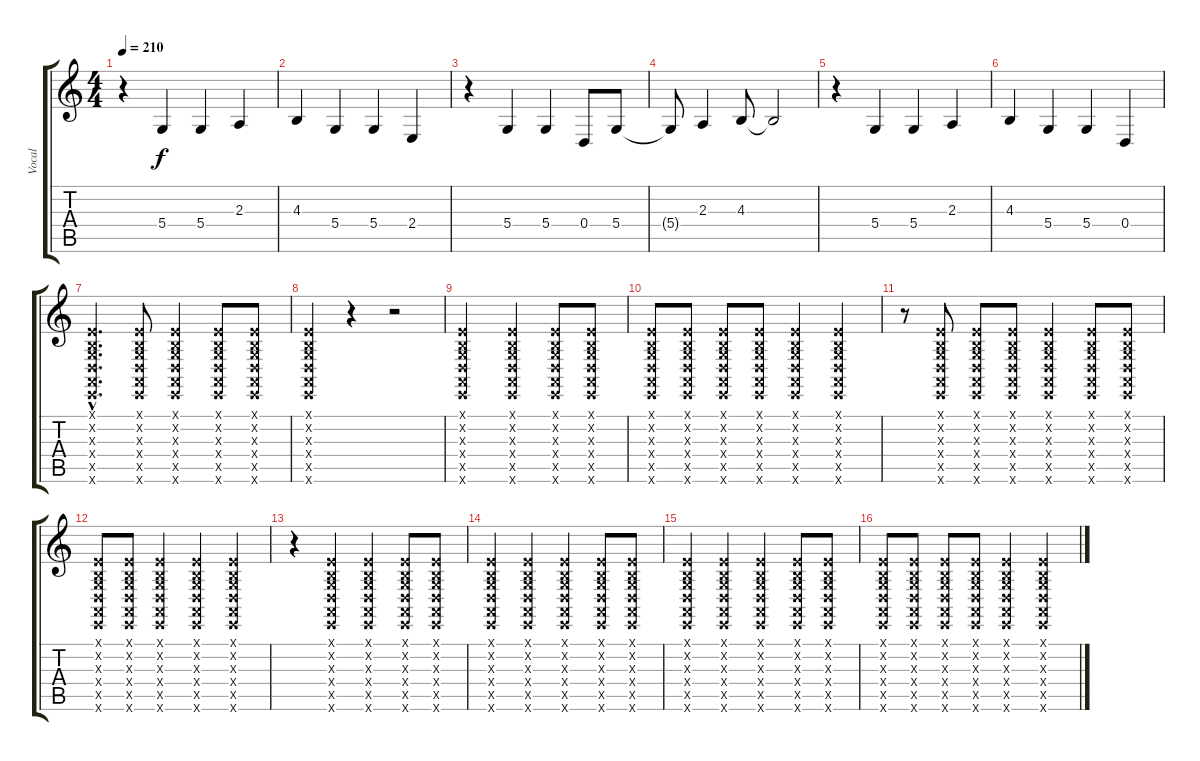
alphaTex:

\track ("Vocal" "Vocal") {instrument synthvoice}
\staff {score tabs}
\tuning (E4 B3 G3 D3 A2 E2) {hide}
\ts (4 4)
\tempo 210
\clef g2
\ks c
r.4{dy f} 5.4.4 5.4.4 2.3.4 |
4.3.4 5.4.4 5.4.4 2.4.4 |
r.4 5.4.4 5.4.4 0.4.8 5.4.8 |
5.4{t}.8 2.3.4 4.3.8 4.3{t}.2 |
r.4 5.4.4 5.4.4 2.3.4 |
4.3.4 5.4.4 5.4.4 0.4.4 |
(0.1{hac x} 0.2{hac x} 0.3{hac x} 0.4{hac x} 0.5{hac x} 0.6{hac x}).4{d} (0.1{x} 0.2{x} 0.3{x} 0.4{x} 0.5{x} 0.6{x}).8 (0.1{x} 0.2{x} 0.3{x} 0.4{x} 0.5{x} 0.6{x}).4 (0.1{x} 0.2{x} 0.3{x} 0.4{x} 0.5{x} 0.6{x}).8 (0.1{x} 0.2{x} 0.3{x} 0.4{x} 0.5{x} 0.6{x}).8 |
(0.1{x} 0.2{x} 0.3{x} 0.4{x} 0.5{x} 0.6{x}).4 r.4 r.2 |
(0.1{x} 0.2{x} 0.3{x} 0.4{x} 0.5{x} 0.6{x}).2 (0.1{x} 0.2{x} 0.3{x} 0.4{x} 0.5{x} 0.6{x}).4 (0.1{x} 0.2{x} 0.3{x} 0.4{x} 0.5{x} 0.6{x}).8 (0.1{x} 0.2{x} 0.3{x} 0.4{x} 0.5{x} 0.6{x}).8 |
(0.1{x} 0.2{x} 0.3{x} 0.4{x} 0.5{x} 0.6{x}).8 (0.1{x} 0.2{x} 0.3{x} 0.4{x} 0.5{x} 0.6{x}).8 (0.1{x} 0.2{x} 0.3{x} 0.4{x} 0.5{x} 0.6{x}).8 (0.1{x} 0.2{x} 0.3{x} 0.4{x} 0.5{x} 0.6{x}).8 (0.1{x} 0.2{x} 0.3{x} 0.4{x} 0.5{x} 0.6{x}).4 (0.1{x} 0.2{x} 0.3{x} 0.4{x} 0.5{x} 0.6{x}).4 |
r.8 (0.1{x} 0.2{x} 0.3{x} 0.4{x} 0.5{x} 0.6{x}).8 (0.1{x} 0.2{x} 0.3{x} 0.4{x} 0.5{x} 0.6{x}).8 (0.1{x} 0.2{x} 0.3{x} 0.4{x} 0.5{x} 0.6{x}).8 (0.1{x} 0.2{x} 0.3{x} 0.4{x} 0.5{x} 0.6{x}).4 (0.1{x} 0.2{x} 0.3{x} 0.4{x} 0.5{x} 0.6{x}).8 (0.1{x} 0.2{x} 0.3{x} 0.4{x} 0.5{x} 0.6{x}).8 |
(0.1{x} 0.2{x} 0.3{x} 0.4{x} 0.5{x} 0.6{x}).8 (0.1{x} 0.2{x} 0.3{x} 0.4{x} 0.5{x} 0.6{x}).8 (0.1{x} 0.2{x} 0.3{x} 0.4{x} 0.5{x} 0.6{x}).4 (0.1{x} 0.2{x} 0.3{x} 0.4{x} 0.5{x} 0.6{x}).4 (0.1{x} 0.2{x} 0.3{x} 0.4{x} 0.5{x} 0.6{x}).4 |
r.4 (0.1{x} 0.2{x} 0.3{x} 0.4{x} 0.5{x} 0.6{x}).4 (0.1{x} 0.2{x} 0.3{x} 0.4{x} 0.5{x} 0.6{x}).4 (0.1{x} 0.2{x} 0.3{x} 0.4{x} 0.5{x} 0.6{x}).8 (0.1{x} 0.2{x} 0.3{x} 0.4{x} 0.5{x} 0.6{x}).8 |
(0.1{x} 0.2{x} 0.3{x} 0.4{x} 0.5{x} 0.6{x}).4 (0.1{x} 0.2{x} 0.3{x} 0.4{x} 0.5{x} 0.6{x}).4 (0.1{x} 0.2{x} 0.3{x} 0.4{x} 0.5{x} 0.6{x}).4 (0.1{x} 0.2{x} 0.3{x} 0.4{x} 0.5{x} 0.6{x}).8 (0.1{x} 0.2{x} 0.3{x} 0.4{x} 0.5{x} 0.6{x}).8 |
(0.1{x} 0.2{x} 0.3{x} 0.4{x} 0.5{x} 0.6{x}).4 (0.1{x} 0.2{x} 0.3{x} 0.4{x} 0.5{x} 0.6{x}).4 (0.1{x} 0.2{x} 0.3{x} 0.4{x} 0.5{x} 0.6{x}).4 (0.1{x} 0.2{x} 0.3{x} 0.4{x} 0.5{x} 0.6{x}).8 (0.1{x} 0.2{x} 0.3{x} 0.4{x} 0.5{x} 0.6{x}).8 |
(0.1{x} 0.2{x} 0.3{x} 0.4{x} 0.5{x} 0.6{x}).8 (0.1{x} 0.2{x} 0.3{x} 0.4{x} 0.5{x} 0.6{x}).8 (0.1{x} 0.2{x} 0.3{x} 0.4{x} 0.5{x} 0.6{x}).8 (0.1{x} 0.2{x} 0.3{x} 0.4{x} 0.5{x} 0.6{x}).8 (0.1{x} 0.2{x} 0.3{x} 0.4{x} 0.5{x} 0.6{x}).4 (0.1{x} 0.2{x} 0.3{x} 0.4{x} 0.5{x} 0.6{x}).4
